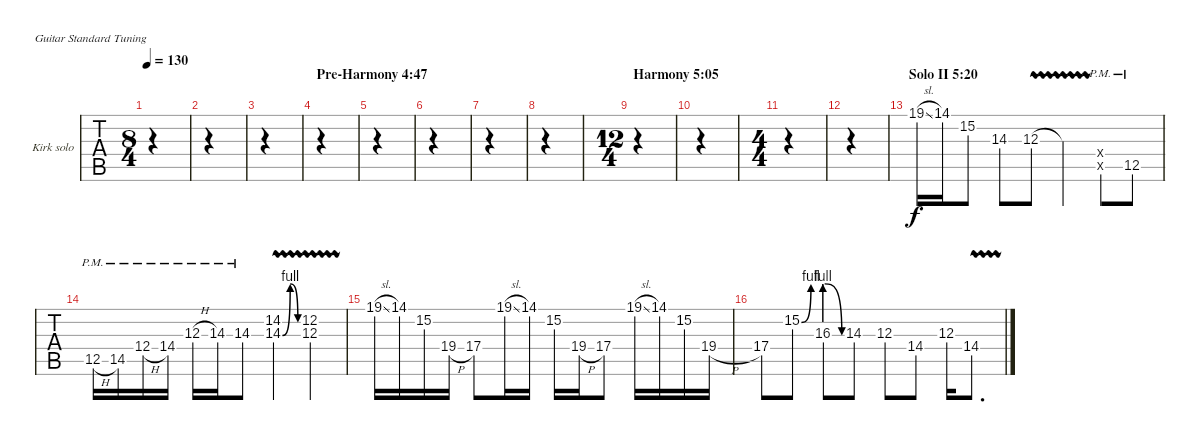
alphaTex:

\defaultSystemsLayout 4
\bracketExtendMode groupsimilarinstruments
\firstSystemTrackNameOrientation horizontal
\otherSystemsTrackNameOrientation horizontal
\track ("Kirk solo" "Kirk solo") {instrument electricguitarclean}
\staff {tabs}
\tuning (E4 B3 G3 D3 A2 E2)
\ts (8 4)
\tempo 130
\clef g2
\scale
0.208191
\ks c
|
\scale
0.333333 |
\scale
0.333333 |
\section ("" "Pre-Harmony 4:47")
\scale
0.333333 |
\scale
0.333333 |
\scale
0.333333 |
\scale
0.333333 |
\scale
0.256303 |
\ts (12 4)
\section ("" "Harmony 5:05")
\scale
0.487395 |
\scale
0.256303 |
\ts (4 4)
\scale
0.395904 |
\scale
0.208191 |
\section ("" "Solo II 5:20")
\scale
0.395904 19.1{sl}.16 14.1.16 15.2.8 14.3.8 12.3{vw}.8 12.3{vw t}.4 (12.5{hac pm x} 12.4{hac pm x}).8 12.5{pm}.8 |
12.5{h pm}.16 14.5{pm}.16 12.4{h pm}.16 14.4{pm}.16 12.3{h pm st}.16 14.3{pm st}.16 14.3{pm st}.8 (14.3{be (bendrelease 0 0 30 4 30 4 60 0) vw hac} 14.2{vw}).4 (12.2{vw} 12.3{vw hac}).4 |
19.1{sl}.16 14.1.16 15.2.16 19.4{h}.16 17.4{hac st}.8 19.1{sl}.16 14.1.16 15.2.16 19.4{h}.16 17.4{hac st}.8 19.1{sl}.16 14.1.16 15.2.16 19.4{h}.16 |
17.4{hac st}.8 15.2{be (bend 0 0 60 4) hac}.8 16.3{be (prebendrelease 0 4 60 0) st}.8 14.3.8 12.3.8 14.4.8 12.3.16 14.4{vw}.8{d}
